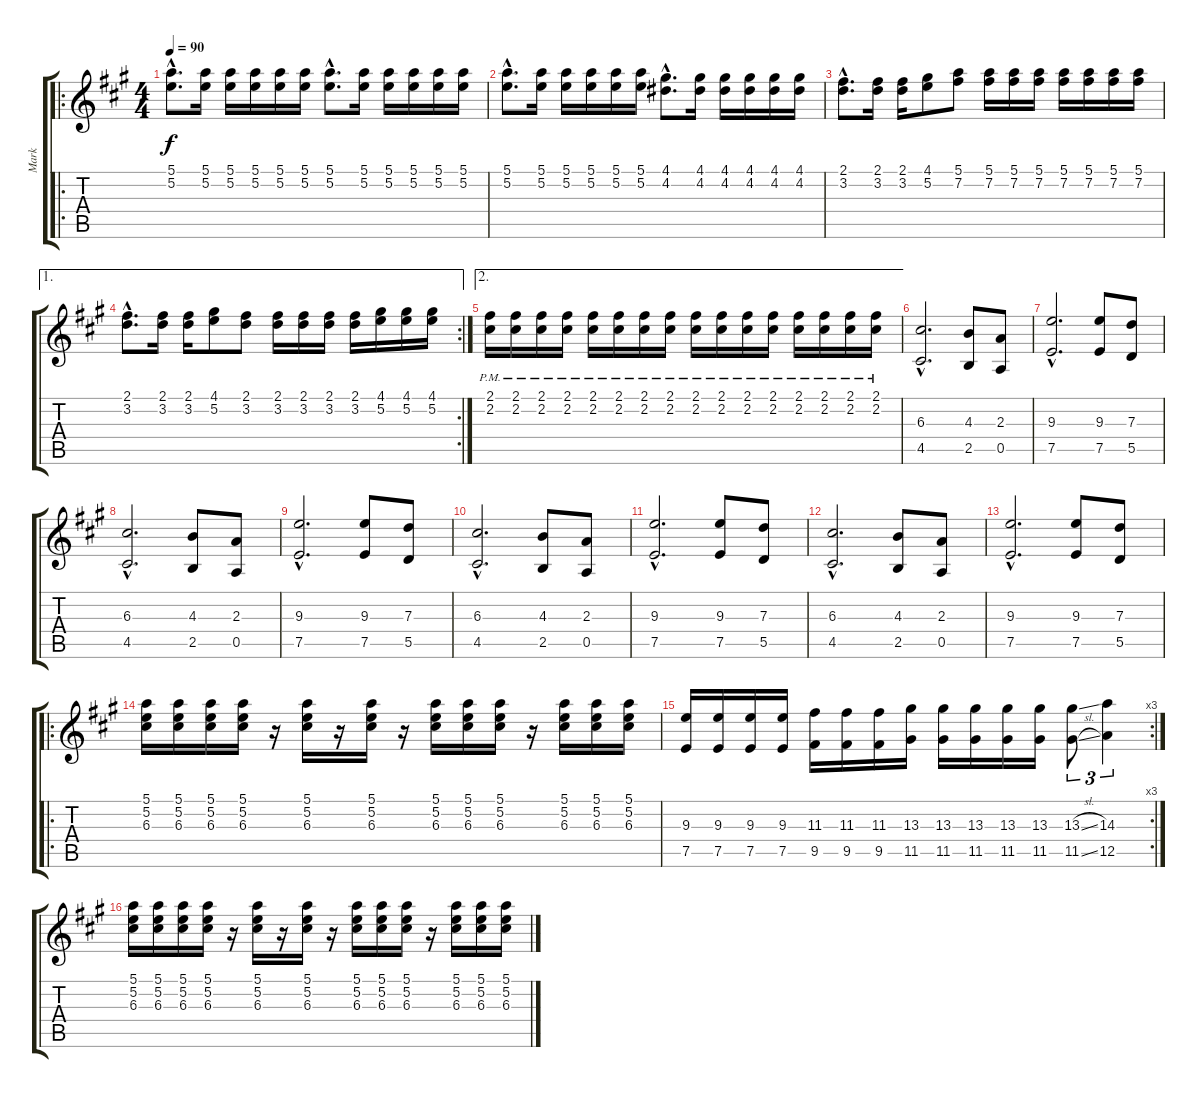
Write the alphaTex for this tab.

\track ("Mark" "Mark") {instrument distortionguitar}
\staff {score tabs}
\tuning (E4 B3 G3 D3 A2 E2) {hide}
\ro
\ts (4 4)
\tempo 90
\clef g2
\ks a
(5.1{hac} 5.2{hac}).8{d dy f} (5.1 5.2).16 (5.1 5.2).16 (5.1 5.2).16 (5.1 5.2).16 (5.1 5.2).16 (5.1{hac} 5.2{hac}).8{d} (5.1 5.2).16 (5.1 5.2).16 (5.1 5.2).16 (5.1 5.2).16 (5.1 5.2).16 |
(5.1{hac} 5.2{hac}).8{d} (5.1 5.2).16 (5.1 5.2).16 (5.1 5.2).16 (5.1 5.2).16 (5.1 5.2).16 (4.1{hac} 4.2{hac}).8{d} (4.1 4.2).16 (4.1 4.2).16 (4.1 4.2).16 (4.1 4.2).16 (4.1 4.2).16 |
(2.1{hac} 3.2{hac}).8{d} (2.1 3.2).16 (2.1 3.2).16 (4.1 5.2).8 (5.1 7.2).8 (5.1 7.2).16 (5.1 7.2).16 (5.1 7.2).16 (5.1 7.2).16 (5.1 7.2).16 (5.1 7.2).16 (5.1 7.2).16 |
\ae 1
\rc 2
(2.1{hac} 3.2{hac}).8{d} (2.1 3.2).16 (2.1 3.2).16 (4.1 5.2).8 (2.1 3.2).8 (2.1 3.2).16 (2.1 3.2).16 (2.1 3.2).16 (2.1 3.2).16 (4.1 5.2).16 (4.1 5.2).16 (4.1 5.2).16 |
\ae 2
(2.1{pm} 2.2{pm}).16 (2.1{pm} 2.2{pm}).16 (2.1{pm} 2.2{pm}).16 (2.1{pm} 2.2{pm}).16 (2.1{pm} 2.2{pm}).16 (2.1{pm} 2.2{pm}).16 (2.1{pm} 2.2{pm}).16 (2.1{pm} 2.2{pm}).16 (2.1{pm} 2.2{pm}).16 (2.1{pm} 2.2{pm}).16 (2.1{pm} 2.2{pm}).16 (2.1{pm} 2.2{pm}).16 (2.1{pm} 2.2{pm}).16 (2.1{pm} 2.2{pm}).16 (2.1{pm} 2.2{pm}).16 (2.1{pm} 2.2{pm}).16 |
(6.3{hac} 4.5{hac}).2{d} (4.3 2.5).8 (2.3 0.5).8 |
(9.3{hac} 7.5{hac}).2{d} (9.3 7.5).8 (7.3 5.5).8 |
(6.3{hac} 4.5{hac}).2{d} (4.3 2.5).8 (2.3 0.5).8 |
(9.3{hac} 7.5{hac}).2{d} (9.3 7.5).8 (7.3 5.5).8 |
(6.3{hac} 4.5{hac}).2{d} (4.3 2.5).8 (2.3 0.5).8 |
(9.3{hac} 7.5{hac}).2{d} (9.3 7.5).8 (7.3 5.5).8 |
(6.3{hac} 4.5{hac}).2{d} (4.3 2.5).8 (2.3 0.5).8 |
(9.3{hac} 7.5{hac}).2{d} (9.3 7.5).8 (7.3 5.5).8 |
\ro
(5.1 5.2 6.3).16 (5.1 5.2 6.3).16 (5.1 5.2 6.3).16 (5.1 5.2 6.3).16 r.16 (5.1 5.2 6.3).16 r.16 (5.1 5.2 6.3).16 r.16 (5.1 5.2 6.3).16 (5.1 5.2 6.3).16 (5.1 5.2 6.3).16 r.16 (5.1 5.2 6.3).16 (5.1 5.2 6.3).16 (5.1 5.2 6.3).16 |
\rc 3
(9.3 7.5).16 (9.3 7.5).16 (9.3 7.5).16 (9.3 7.5).16 (11.3 9.5).16 (11.3 9.5).16 (11.3 9.5).16 (13.3 11.5).16 (13.3 11.5).16 (13.3 11.5).16 (13.3 11.5).16 (13.3 11.5).16 (13.3{sl} 11.5{sl}).8{tu (3 2)} (14.3 12.5).4{tu (3 2)} |
(5.1 5.2 6.3).16 (5.1 5.2 6.3).16 (5.1 5.2 6.3).16 (5.1 5.2 6.3).16 r.16 (5.1 5.2 6.3).16 r.16 (5.1 5.2 6.3).16 r.16 (5.1 5.2 6.3).16 (5.1 5.2 6.3).16 (5.1 5.2 6.3).16 r.16 (5.1 5.2 6.3).16 (5.1 5.2 6.3).16 (5.1 5.2 6.3).16
